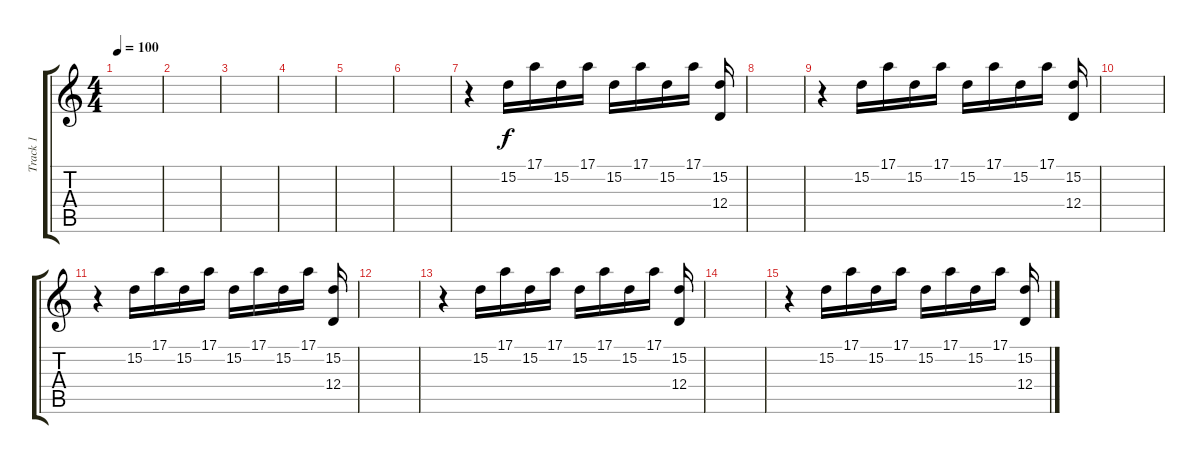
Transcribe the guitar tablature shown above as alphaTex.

\track ("Track 1" "Track 1") {instrument vibraphone}
\staff {score tabs}
\tuning (E4 B3 G3 D3 A2 E2) {hide}
\ts (4 4)
\tempo 100
\clef g2
\ks c
|
|
|
|
|
|
r.4 15.2.16 17.1.16 15.2.16 17.1.16 15.2.16 17.1.16 15.2.16 17.1.16 (15.2 12.4).16 |
|
r.4 15.2.16 17.1.16 15.2.16 17.1.16 15.2.16 17.1.16 15.2.16 17.1.16 (15.2 12.4).16 |
|
r.4 15.2.16 17.1.16 15.2.16 17.1.16 15.2.16 17.1.16 15.2.16 17.1.16 (15.2 12.4).16 |
|
r.4 15.2.16 17.1.16 15.2.16 17.1.16 15.2.16 17.1.16 15.2.16 17.1.16 (15.2 12.4).16 |
|
r.4 15.2.16 17.1.16 15.2.16 17.1.16 15.2.16 17.1.16 15.2.16 17.1.16 (15.2 12.4).16
